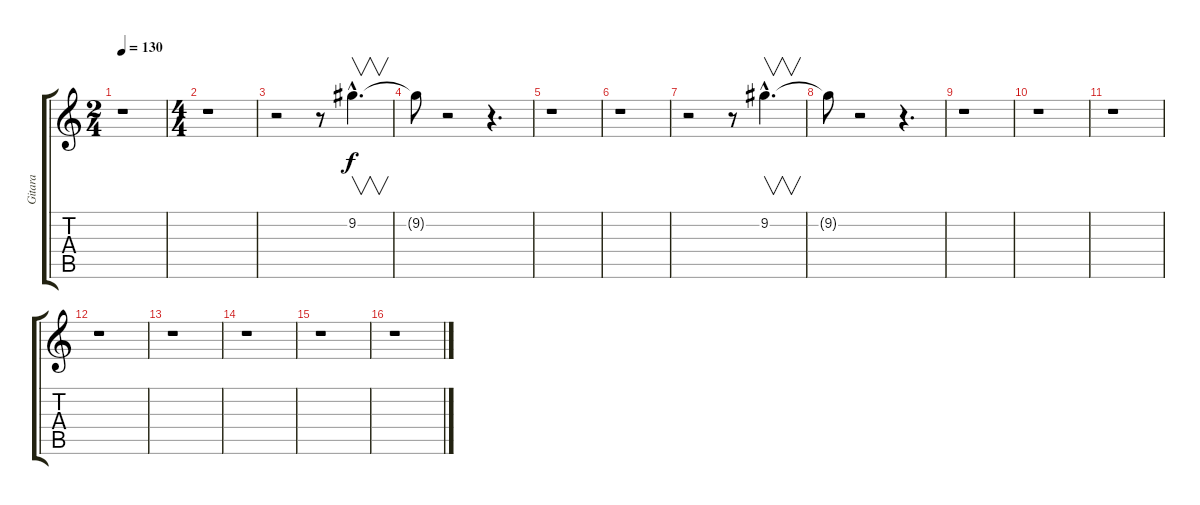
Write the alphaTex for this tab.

\track ("Gitara" "Gitara") {instrument overdrivenguitar}
\staff {score tabs}
\tuning (E4 B3 G3 D3 A2 E2) {hide}
\ts (2 4)
\tempo 130
\clef g2
\ks c
r.1{dy f instrument overdrivenguitar} |
\ts (4 4)
r.1 |
r.2 r.8 9.2{hac}.4{v d} |
9.2{t}.8 r.2 r.4{d} |
r.1 |
r.1 |
r.2 r.8 9.2{hac}.4{v d} |
9.2{t}.8 r.2 r.4{d} |
r.1 |
r.1 |
r.1 |
r.1 |
r.1 |
r.1 |
r.1 |
r.1
